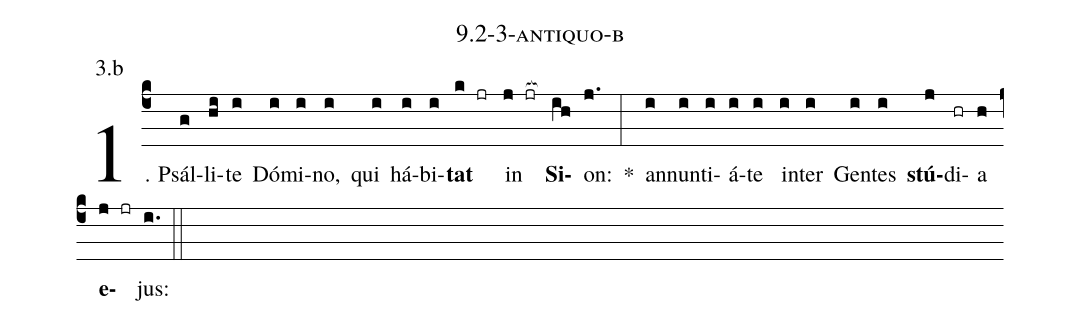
name: 9.2-3-antiquo-b;
annotation: 3.b;
%%
(c4)1. Psál(g)li(hi)te(i) Dó(i)mi(i)no,(i) qui(i) há(i)bi(i)<b>tat</b>(k jr) in(j jr[ocb:1{]) <b>Si</b>(ih[ocb:0}])on:(j.) *(:) an(i)nun(i)ti(i)á(i)te(i) in(i)ter(i) Gen(i)tes(i) <b>stú</b>(j)di(hr)a(h) <b>e</b>(j jr)jus:(i.) (::)


%E(i) u(i) o(j) u(h) a(j) e.(i.) (::)
